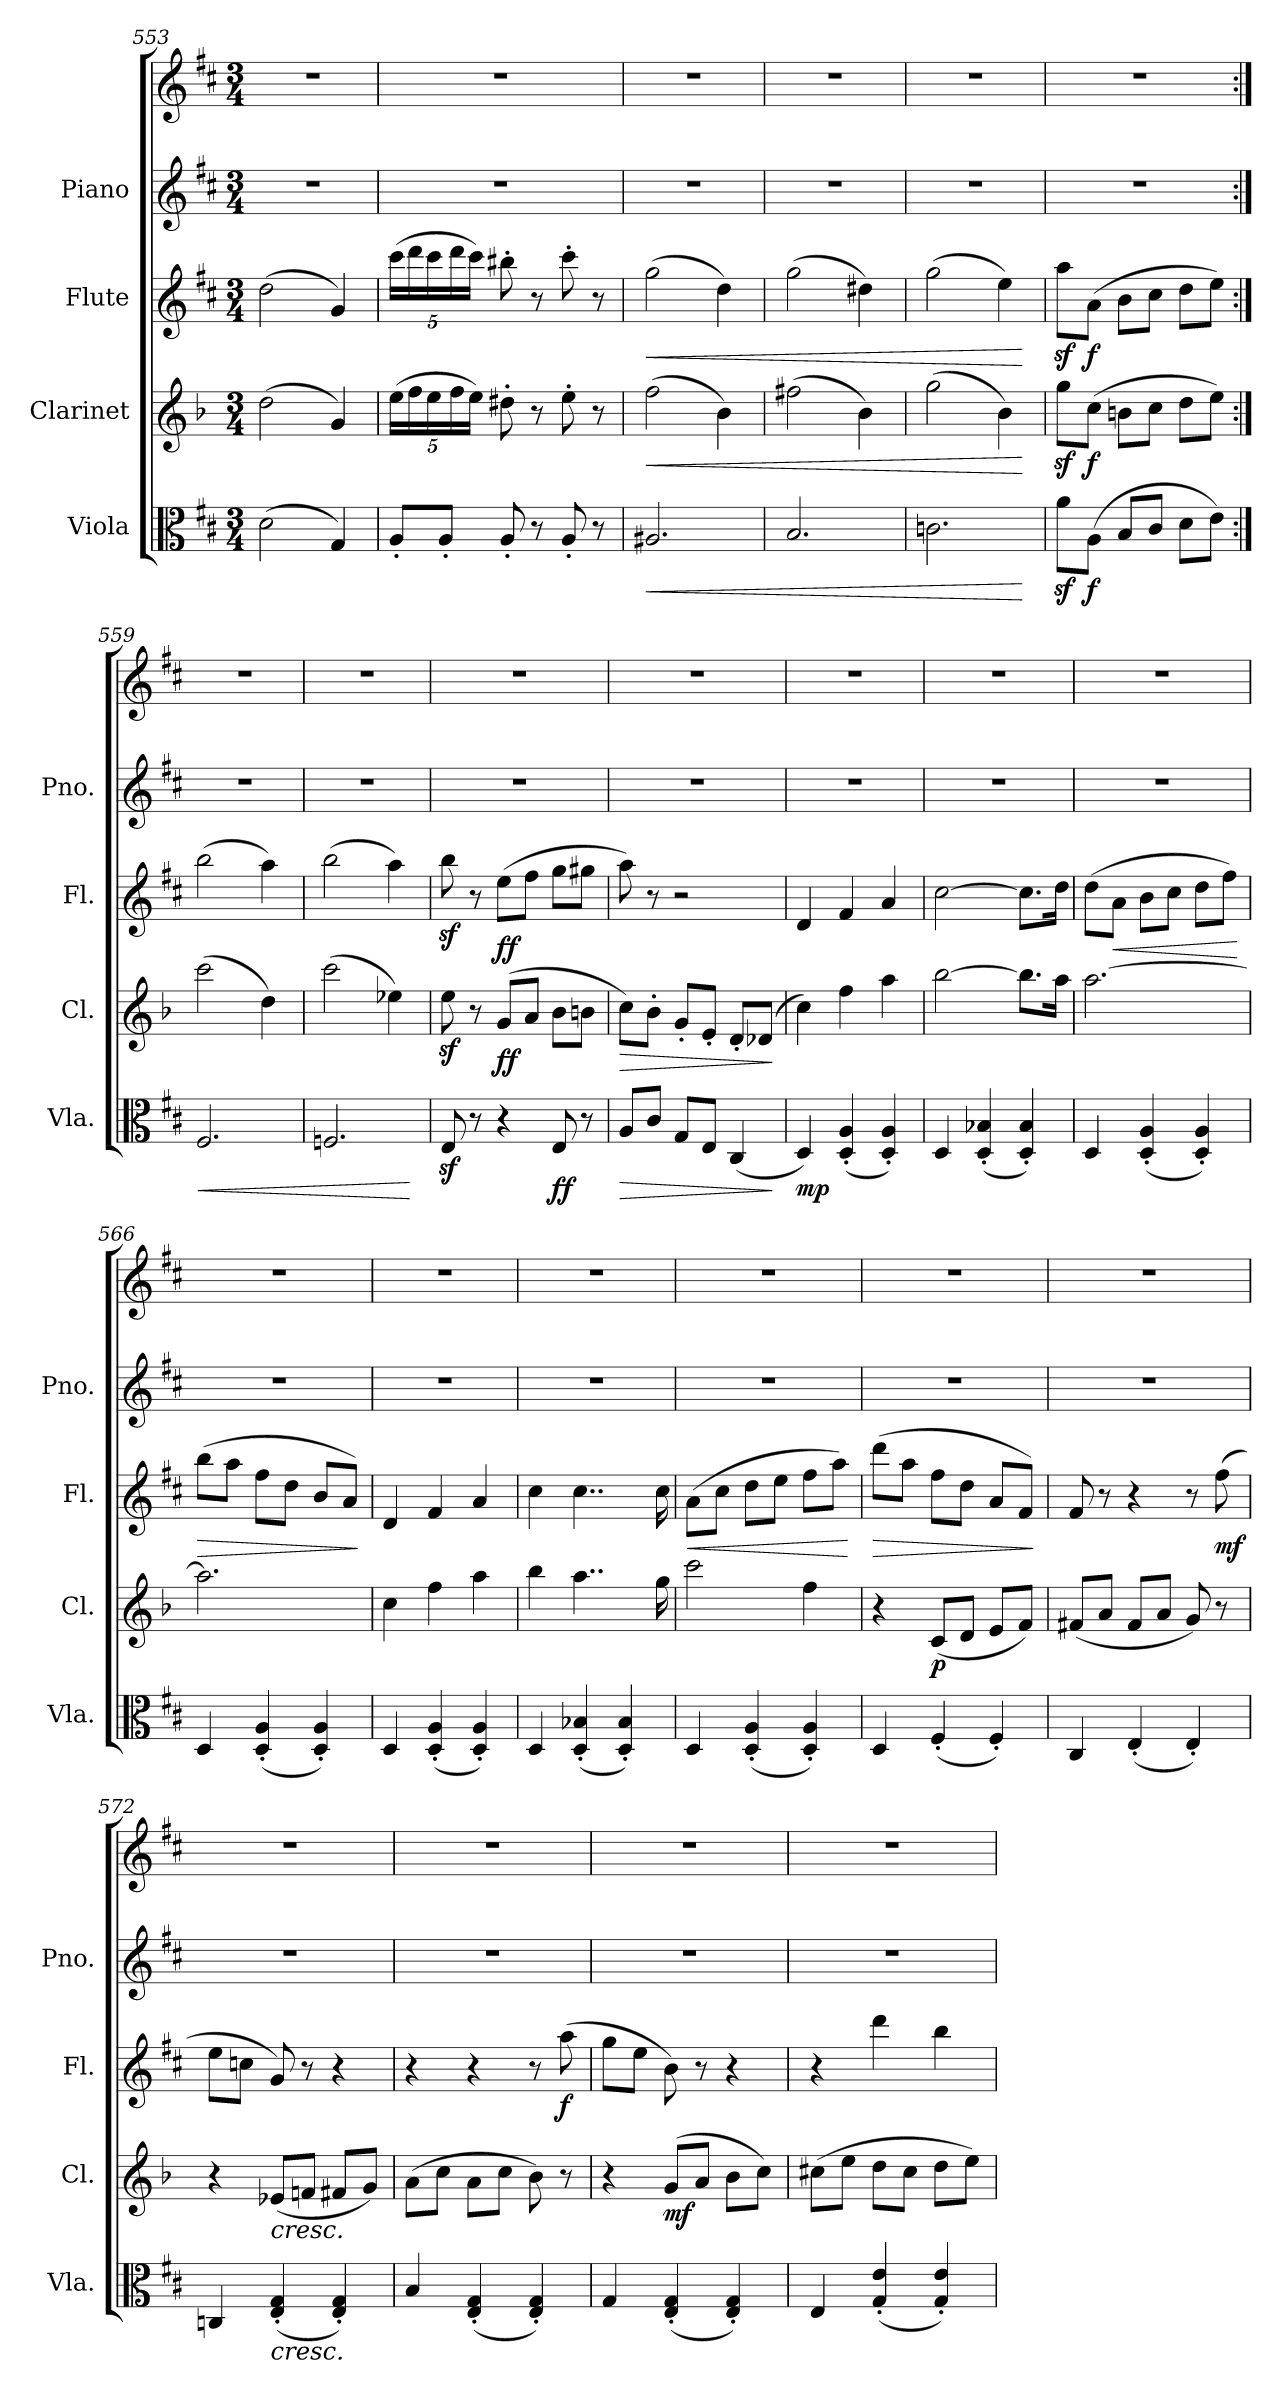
**kern	**dynam	**kern	**dynam	**kern	**dynam	**kern	**kern
*part4	*part4	*part3	*part3	*part2	*part2	*part1	*part1
*staff5	*staff5	*staff4	*staff4	*staff3	*staff3	*staff2	*staff1
*I"Viola	*	*I"Clarinet	*	*I"Flute	*	*I"Piano	*
*I'Vla.	*	*I'Cl.	*	*I'Fl.	*	*I'Pno.	*
*clefC3	*	*clefG2	*	*clefG2	*	*clefG2	*clefG2
*	*	*ITrd2c3	*	*	*	*	*
*k[f#c#]	*	*k[f#c#]	*	*k[f#c#]	*	*k[f#c#]	*k[f#c#]
*M3/4	*	*M3/4	*	*M3/4	*	*M3/4	*M3/4
=553	=553	=553	=553	=553	=553	=553	=553
(>2d\	.	(>2b\	.	(>2dd\	.	2.r	2.r
4G/)	.	4e/)	.	4g/)	.	.	.
!!LO:LB:g=z
=554	=554	=554	=554	=554	=554	=554	=554
*	*	*Xbrackettup	*	*Xbrackettup	*	*	*
8A'/L	.	(>20cc#\LL	.	(>20ccc#\LL	.	2.r	2.r
.	.	20dd\	.	20ddd\	.	.	.
.	.	20cc#\	.	20ccc#\	.	.	.
8A'/J	.	.	.	.	.	.	.
.	.	20dd\	.	20ddd\	.	.	.
.	.	20cc#\JJ)	.	20ccc#\JJ)	.	.	.
8A'/	.	8b#X'\	.	8bb#X'\	.	.	.
8r	.	8r	.	8r	.	.	.
8A'/	.	8cc#'\	.	8ccc#'\	.	.	.
8r	.	8r	.	8r	.	.	.
=555	=555	=555	=555	=555	=555	=555	=555
!	!LO:HP:b	!	!LO:HP:b	!	!LO:HP:b	!	!
2.A#X/	<	(>2dd\	<	(>2gg\	<	2.r	2.r
.	.	4g\)	.	4dd\)	.	.	.
=556	=556	=556	=556	=556	=556	=556	=556
2.B/	.	(>2dd#X\	.	(>2gg\	.	2.r	2.r
.	.	4g\)	.	4dd#X\)	.	.	.
=557	=557	=557	=557	=557	=557	=557	=557
2.cn\	.	(>2ee\	.	(>2gg\	.	2.r	2.r
.	.	4g\)	.	4ee\)	.	.	.
.	[	.	[	.	[	.	.
=558	=558	=558	=558	=558	=558	=558	=558
8az<\L	.	8eez<\L	.	8aaz<\L	.	2.r	2.r
!	!LO:DY:b	!	!LO:DY:b	!	!LO:DY:b	!	!
(>8A\J	f	(>8a\J	f	(>8a\J	f	.	.
8B/L	.	8g#X\L	.	8b\L	.	.	.
8c#/J	.	8a\J	.	8cc#\J	.	.	.
8d\L	.	8b\L	.	8dd\L	.	.	.
8e\J)	.	8cc#\J)	.	8ee\J)	.	.	.
=559:|!	=559:|!	=559:|!	=559:|!	=559:|!	=559:|!	=559:|!	=559:|!
!	!LO:HP:b	!	!	!	!	!	!
2.F#/	<	(>2aa\	.	(>2bb\	.	2.r	2.r
.	.	4b\)	.	4aa\)	.	.	.
=560	=560	=560	=560	=560	=560	=560	=560
2.Fn/	.	(>2aa\	.	(>2bb\	.	2.r	2.r
.	.	4ccn\)	.	4aa\)	.	.	.
.	[	.	.	.	.	.	.
!!LO:PB:g=z
=561	=561	=561	=561	=561	=561	=561	=561
8Ez</	.	8cc#z<\	.	8bbz<\	.	2.r	2.r
8r	.	8r	.	8r	.	.	.
!	!	!	!LO:DY:b	!	!LO:DY:b	!	!
4r	.	(>8e/L	ff	(>8ee\L	ff	.	.
.	.	8f#/J	.	8ff#\J	.	.	.
!	!LO:DY:b	!	!	!	!	!	!
8E/	ff	8g\L	.	8gg\L	.	.	.
8r	.	8g#X\J	.	8gg#X\J	.	.	.
=562	=562	=562	=562	=562	=562	=562	=562
!	!LO:HP:b	!	!LO:HP:b	!	!	!	!
8A/L	>	8a\L)	>	8aa\)	.	2.r	2.r
8c#/J	.	8g'\J	.	8r	.	.	.
8G/L	.	8e'/L	.	2r	.	.	.
8E/J	.	8c#'/J	.	.	.	.	.
(<4C#/	.	8B'/L	.	.	.	.	.
.	.	(<8B-X/J	.	.	.	.	.
.	]	.	]	.	.	.	.
=563	=563	=563	=563	=563	=563	=563	=563
!	!LO:DY:b	!	!LO:DY:b	!	!	!	!
!	!	!	!LO:DY:n=1:b	!	!LO:DY:b	!	!
!	!	!	!	!	!LO:DY:n=1:b	!	!
4D/)	mp	4a\)	mp mp	4d/	mp mp	2.r	2.r
(<4D/' 4A/'	.	4dd\	.	4f#/	.	.	.
4D/' 4A/')	.	4ff#\	.	4a/	.	.	.
=564	=564	=564	=564	=564	=564	=564	=564
4D/	.	[2gg\	.	[2cc#\	.	2.r	2.r
(<4D/' 4B-X/'	.	.	.	.	.	.	.
4D/' 4B-/')	.	8.gg\L]	.	8.cc#\L]	.	.	.
.	.	16ff#\Jk	.	16dd\Jk	.	.	.
=565	=565	=565	=565	=565	=565	=565	=565
4D/	.	[2.ff#\	.	(>8dd\L	.	2.r	2.r
!	!	!	!	!	!LO:HP:b	!	!
.	.	.	.	8a\J	<	.	.
(<4D/' 4A/'	.	.	.	8b\L	.	.	.
.	.	.	.	8cc#\J	.	.	.
4D/' 4A/')	.	.	.	8dd\L	.	.	.
.	.	.	.	8ff#\J)	.	.	.
.	.	.	.	.	[	.	.
=566	=566	=566	=566	=566	=566	=566	=566
!	!	!	!	!	!LO:HP:b	!	!
4D/	.	2.ff#\]	.	(>8bb\L	>	2.r	2.r
.	.	.	.	8aa\J	.	.	.
(<4D/' 4A/'	.	.	.	8ff#\L	.	.	.
.	.	.	.	8dd\J	.	.	.
4D/' 4A/')	.	.	.	8b/L	.	.	.
.	.	.	.	8a/J)	.	.	.
.	.	.	.	.	]	.	.
=567	=567	=567	=567	=567	=567	=567	=567
4D/	.	4a\	.	4d/	.	2.r	2.r
(<4D/' 4A/'	.	4dd\	.	4f#/	.	.	.
4D/' 4A/')	.	4ff#\	.	4a/	.	.	.
!!LO:LB:g=z
=568	=568	=568	=568	=568	=568	=568	=568
4D/	.	4gg\	.	4cc#\	.	2.r	2.r
(<4D/' 4B-X/'	.	4..ff#\	.	4..cc#\	.	.	.
4D/' 4B-/')	.	.	.	.	.	.	.
.	.	16ee\	.	16cc#\	.	.	.
=569	=569	=569	=569	=569	=569	=569	=569
!	!	!	!	!	!LO:HP:b	!	!
4D/	.	2aa\	.	(>8a\L	<	2.r	2.r
.	.	.	.	8cc#\J	.	.	.
(<4D/' 4A/'	.	.	.	8dd\L	.	.	.
.	.	.	.	8ee\J	.	.	.
4D/' 4A/')	.	4dd\	.	8ff#\L	.	.	.
.	.	.	.	8aa\J)	.	.	.
.	.	.	.	.	[	.	.
=570	=570	=570	=570	=570	=570	=570	=570
!	!	!	!	!	!LO:HP:b	!	!
4D/	.	4r	.	(>8ddd\L	>	2.r	2.r
.	.	.	.	8aa\J	.	.	.
!	!	!	!LO:DY:b	!	!	!	!
(<4F#'/	.	(<8A/L	p	8ff#\L	.	.	.
.	.	8B/J	.	8dd\J	.	.	.
4F#'/)	.	8c#/L	.	8a/L	.	.	.
.	.	8d/J)	.	8f#/J)	.	.	.
.	.	.	.	.	]	.	.
=571	=571	=571	=571	=571	=571	=571	=571
4C#/	.	(<8d#X/L	.	8f#/	.	2.r	2.r
.	.	8f#/J	.	8r	.	.	.
(<4E'/	.	8d#/L	.	4r	.	.	.
.	.	8f#/J	.	.	.	.	.
4E'/)	.	8e/)	.	8r	.	.	.
!	!	!	!	!	!LO:DY:b	!	!
.	.	8r	.	(>8ff#\	mf	.	.
=572	=572	=572	=572	=572	=572	=572	=572
4Cn/	.	4r	.	8ee\L	.	2.r	2.r
.	.	.	.	8ccn\J	.	.	.
!	!	!LO:TX:b:i:t=cresc.	!	!	!	!	!
!LO:TX:b:i:t=cresc.	!	!	!	!	!	!	!
(<4E/' 4G/'	.	(<8cn/L	.	8g/)	.	.	.
.	.	8dn/J	.	8r	.	.	.
4E/' 4G/')	.	8d#X/L	.	4r	.	.	.
.	.	8e/J)	.	.	.	.	.
=573	=573	=573	=573	=573	=573	=573	=573
4B/	.	(>8f#\L	.	4r	.	2.r	2.r
.	.	8a\J	.	.	.	.	.
(<4E/' 4G/'	.	8f#\L	.	4r	.	.	.
.	.	8a\J	.	.	.	.	.
4E/' 4G/')	.	8g\)	.	8r	.	.	.
!	!	!	!	!	!LO:DY:b	!	!
.	.	8r	.	(>8aa\	f	.	.
!!LO:LB:g=z
=574	=574	=574	=574	=574	=574	=574	=574
4G/	.	4r	.	8gg\L	.	2.r	2.r
.	.	.	.	8ee\J	.	.	.
!	!	!	!LO:DY:b	!	!	!	!
(<4E/' 4G/'	.	(>8e/L	mf	8b\)	.	.	.
.	.	8f#/J	.	8r	.	.	.
4E/' 4G/')	.	8g\L	.	4r	.	.	.
.	.	8a\J)	.	.	.	.	.
=575	=575	=575	=575	=575	=575	=575	=575
4E/	.	(>8a#X\L	.	4r	.	2.r	2.r
.	.	8cc#\J	.	.	.	.	.
(<4G/' 4e/'	.	8b\L	.	4ddd\	.	.	.
.	.	8a#\J	.	.	.	.	.
4G/' 4e/')	.	8b\L	.	4bb\	.	.	.
.	.	8cc#\J)	.	.	.	.	.
=	=	=	=	=	=	=	=
*-	*-	*-	*-	*-	*-	*-	*-
